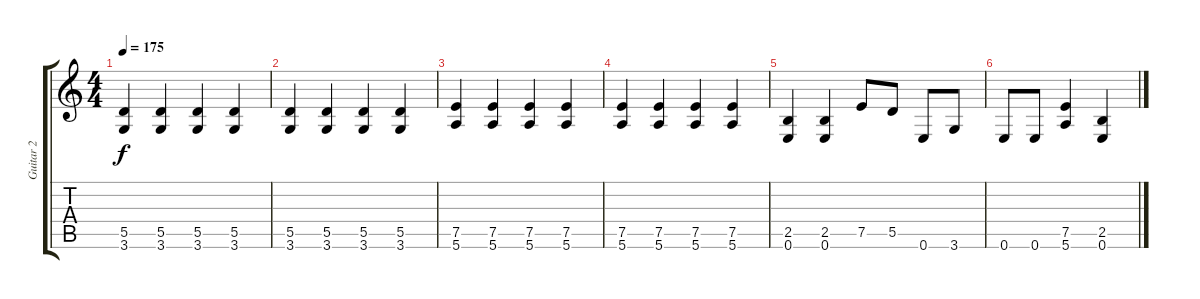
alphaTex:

\track ("Guitar 2" "Guitar 2") {instrument overdrivenguitar bank 255}
\staff {score tabs}
\tuning (E4 B3 G3 D3 A2 E2) {hide}
\ts (4 4)
\tempo 175
\clef g2
\ks c
(5.5 3.6).4{dy f} (5.5 3.6).4 (5.5 3.6).4 (5.5 3.6).4 |
(5.5 3.6).4 (5.5 3.6).4 (5.5 3.6).4 (5.5 3.6).4 |
(7.5 5.6).4 (7.5 5.6).4 (7.5 5.6).4 (7.5 5.6).4 |
(7.5 5.6).4 (7.5 5.6).4 (7.5 5.6).4 (7.5 5.6).4 |
(2.5 0.6).4 (2.5 0.6).4 7.5.8 5.5.8 0.6.8 3.6.8 |
0.6.8 0.6.8 (7.5 5.6).4 (2.5 0.6).4
